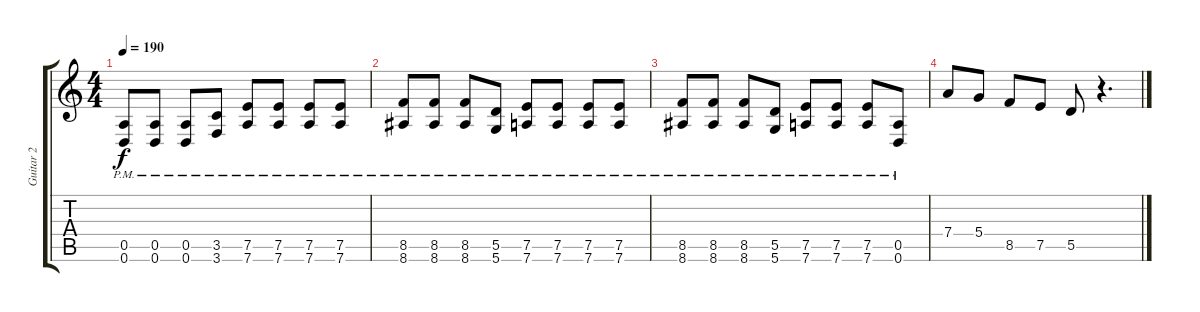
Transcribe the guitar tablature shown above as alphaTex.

\track ("Guitar 2" "Guitar 2") {instrument distortionguitar}
\staff {score tabs}
\tuning (E4 B3 G3 D3 A2 D2) {hide}
\ts (4 4)
\tempo 190
\clef g2
\ks c
(0.5{pm} 0.6{pm}).8{dy f} (0.5{pm} 0.6{pm}).8 (0.5{pm} 0.6{pm}).8 (3.5{pm} 3.6{pm}).8 (7.5{pm} 7.6{pm}).8 (7.5{pm} 7.6{pm}).8 (7.5{pm} 7.6{pm}).8 (7.5{pm} 7.6{pm}).8 |
(8.5{pm} 8.6{pm}).8 (8.5{pm} 8.6{pm}).8 (8.5{pm} 8.6{pm}).8 (5.5{pm} 5.6{pm}).8 (7.5{pm} 7.6{pm}).8 (7.5{pm} 7.6{pm}).8 (7.5{pm} 7.6{pm}).8 (7.5{pm} 7.6{pm}).8 |
(8.5{pm} 8.6{pm}).8 (8.5{pm} 8.6{pm}).8 (8.5{pm} 8.6{pm}).8 (5.5{pm} 5.6{pm}).8 (7.5{pm} 7.6{pm}).8 (7.5{pm} 7.6{pm}).8 (7.5{pm} 7.6{pm}).8 (0.5{pm} 0.6{pm}).8 |
7.4.8 5.4.8 8.5.8 7.5.8 5.5.8 r.4{d}
